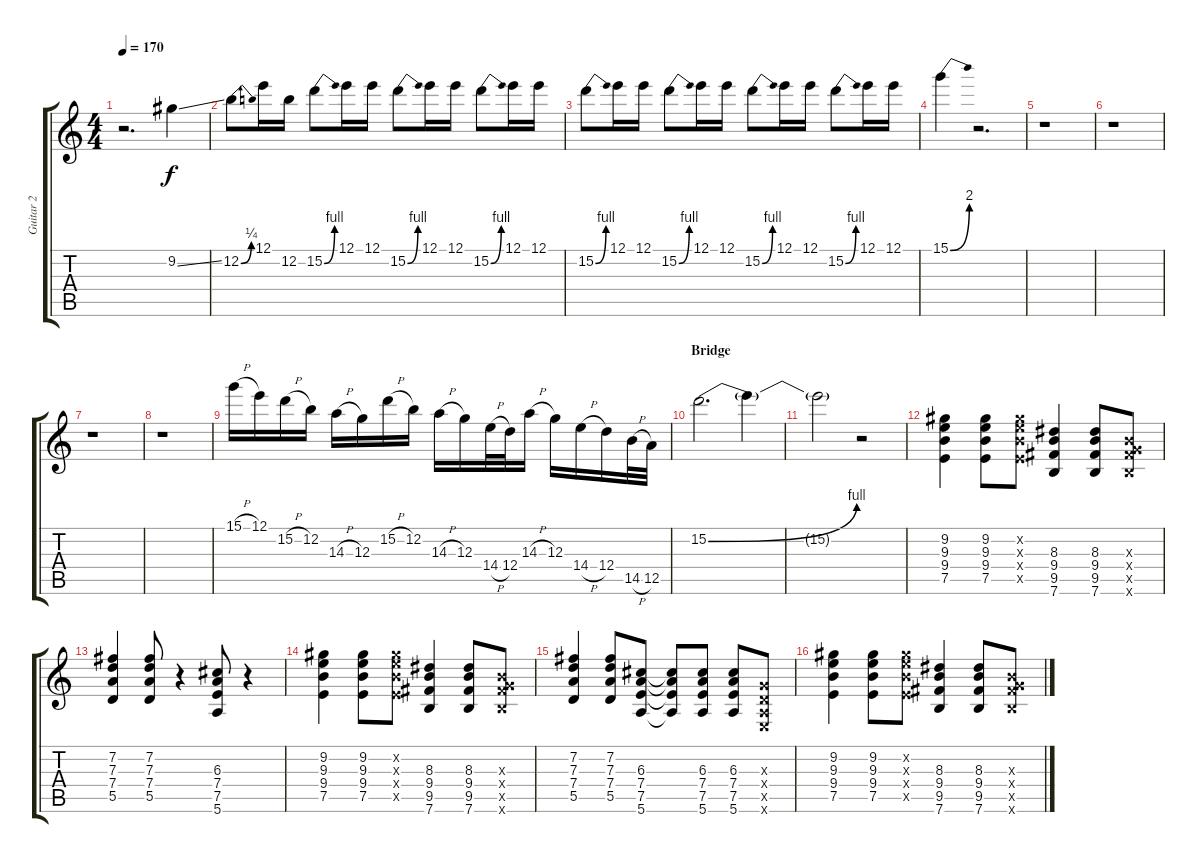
\track ("Guitar 2" "Guitar 2") {instrument distortionguitar}
\staff {score tabs}
\tuning (E4 B3 G3 D3 A2 E2) {hide}
\ts (4 4)
\tempo 170
\clef g2
\ks c
r.2{d dy f} 9.2{ss}.4 |
12.2{be (bend 0 0 60 1)}.8 12.1.16 12.2.16 15.2{be (bend 0 0 60 4)}.8 12.1.16 12.1.16 15.2{be (bend 0 0 60 4)}.8 12.1.16 12.1.16 15.2{be (bend 0 0 60 4)}.8 12.1.16 12.1.16 |
15.2{be (bend 0 0 60 4)}.8 12.1.16 12.1.16 15.2{be (bend 0 0 60 4)}.8 12.1.16 12.1.16 15.2{be (bend 0 0 60 4)}.8 12.1.16 12.1.16 15.2{be (bend 0 0 60 4)}.8 12.1.16 12.1.16 |
15.1{be (bend 0 0 60 8)}.4 r.2{d} |
r.1 |
r.1 |
r.1 |
r.1 |
15.1{h}.16 12.1.16 15.2{h}.16 12.2.16 14.3{h}.16 12.3.16 15.2{h}.16 12.2.16 14.3{h}.16 12.3.16 14.4{h}.32 12.4.32 14.3{h}.16 12.3.16 14.4{h}.16 12.4.16 14.5{h}.32 12.5.32 |
\section ("" "Bridge")
15.2{be (bend 0 0 60 4)}.2{d} 15.2{t}.4 |
15.2{t}.2 r.2 |
(9.2 9.3 9.4 7.5).4 (9.2 9.3 9.4 7.5).8 (9.2{x} 9.3{x} 9.4{x} 7.5{x}).8 (8.3 9.4 9.5 7.6).4 (8.3 9.4 9.5 7.6).8 (0.3{x} 9.4{x} 9.5{x} 7.6{x}).8 |
(7.2 7.3 7.4 5.5).4 (7.2 7.3 7.4 5.5).8 r.4 (6.3 7.4 7.5 5.6).8 r.4 |
(9.2 9.3 9.4 7.5).4 (9.2 9.3 9.4 7.5).8 (9.2{x} 9.3{x} 9.4{x} 7.5{x}).8 (8.3 9.4 9.5 7.6).4 (8.3 9.4 9.5 7.6).8 (0.3{x} 9.4{x} 9.5{x} 7.6{x}).8 |
(7.2 7.3 7.4 5.5).4 (7.2 7.3 7.4 5.5).8 (6.3 7.4 7.5 5.6).8 (6.3{t} 7.4{t} 7.5{t} 5.6{t}).8 (6.3 7.4 7.5 5.6).8 (6.3 7.4 7.5 5.6).8 (0.3{x} 0.4{x} 0.5{x} 0.6{x}).8 |
(9.2 9.3 9.4 7.5).4 (9.2 9.3 9.4 7.5).8 (9.2{x} 9.3{x} 9.4{x} 7.5{x}).8 (8.3 9.4 9.5 7.6).4 (8.3 9.4 9.5 7.6).8 (0.3{x} 9.4{x} 9.5{x} 7.6{x}).8
